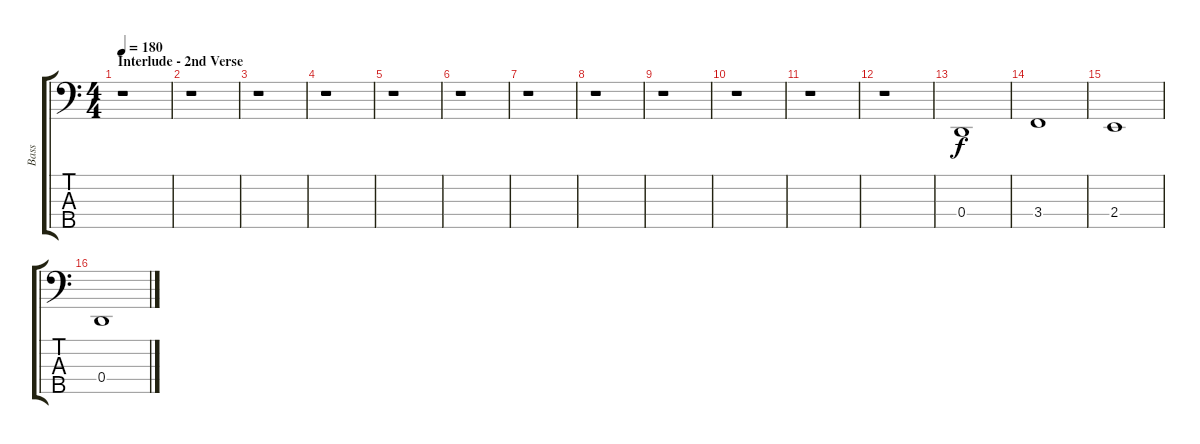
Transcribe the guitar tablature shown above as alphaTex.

\track ("Bass" "Bass") {instrument electricbassfinger}
\staff {score tabs}
\tuning (F2 C2 G1 D1 A0) {hide}
\ts (4 4)
\section ("" "Interlude - 2nd Verse")
\tempo 180
\clef f4
\ks c
r.1{dy f} |
r.1 |
r.1 |
r.1 |
r.1 |
r.1 |
r.1 |
r.1 |
r.1 |
r.1 |
r.1 |
r.1 |
0.4.1 |
3.4.1 |
2.4.1 |
0.4.1
